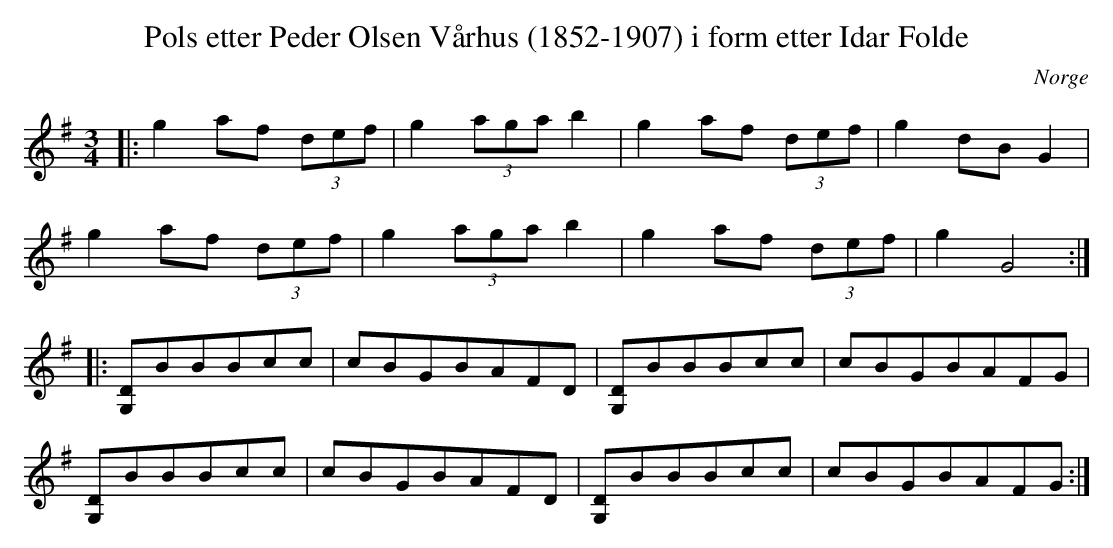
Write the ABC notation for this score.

X:1
T:Pols etter Peder Olsen Vårhus (1852-1907) i form etter Idar Folde
O:Norge
M:3/4
L:1/8
K:G
|: g2 af (3def | g2 (3aga b2 | g2 af (3def | g2 dB G2 |
   g2 af (3def | g2 (3aga b2 | g2 af (3def | g2 G4 :|
|: [G,D]BBBcc | cBGBAFD | [G,D]BBBcc | cBGBAFG  |
   [G,D]BBBcc | cBGBAFD | [G,D]BBBcc | cBGBAFG :|
